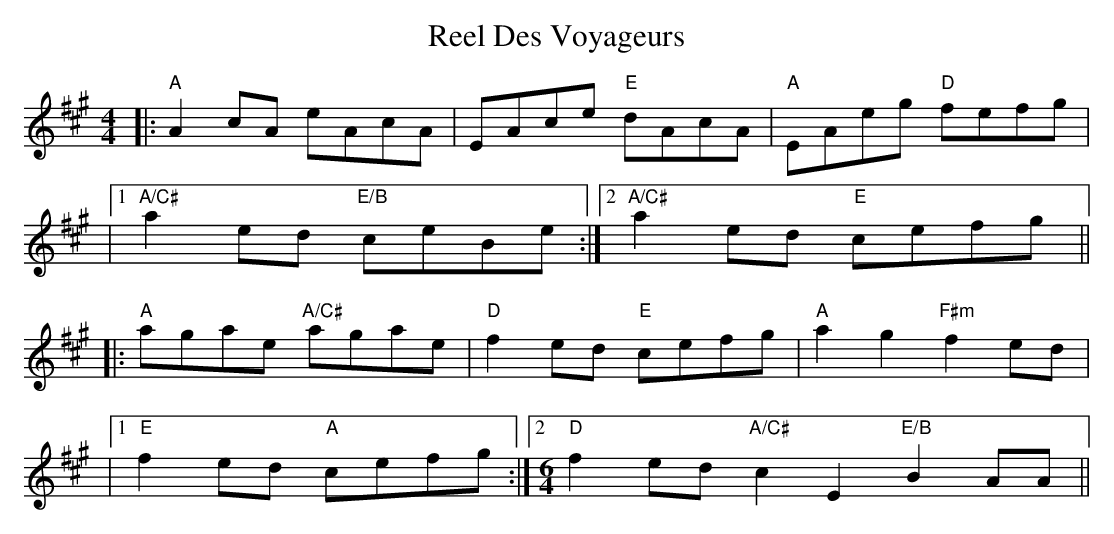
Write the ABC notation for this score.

X:1
T: Reel Des Voyageurs
M: 4/4
L: 1/8
K: Amaj
|:"A"A2cA eAcA | EAce "E"dAcA | "A"EAeg "D"fefg |
|1"A/C#"a2 ed "E/B"ceBe :|2"A/C#"a2 ed "E"cefg ||
|:"A"agae "A/C#"agae | "D"f2 ed "E"cefg | "A"a2 g2 "F#m"f2 ed |
|1"E"f2 ed "A"cefg :|2[M:6/4] "D"f2 ed "A/C#"c2 E2 "E/B"B2 AA||
